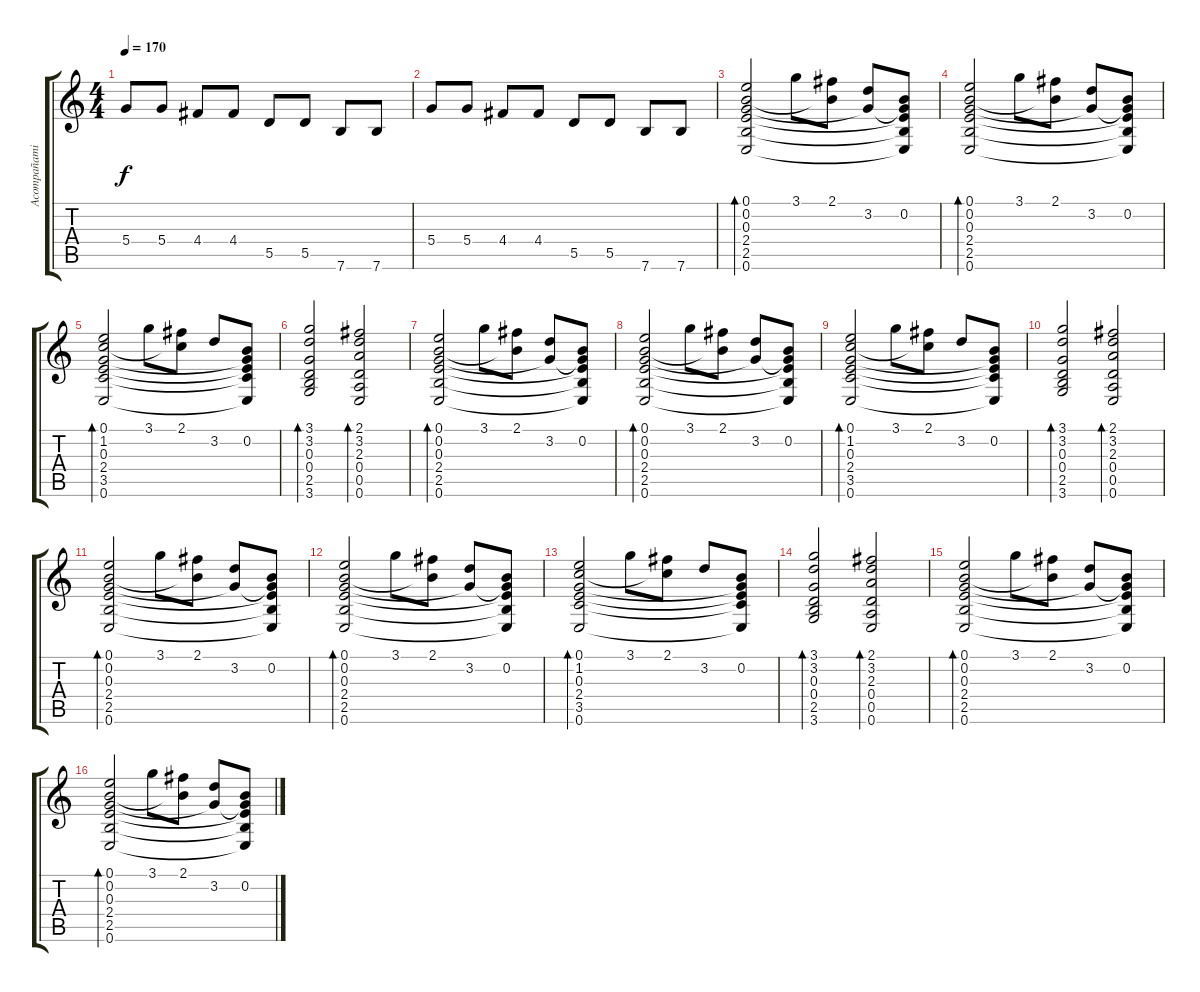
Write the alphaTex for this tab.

\track ("Acompañamiento" "Acompañami") {instrument acousticguitarnylon}
\staff {score tabs}
\tuning (E4 B3 G3 D3 A2 E2) {hide}
\ts (4 4)
\tempo 170
\clef g2
\ks c
5.4.8{dy f} 5.4.8 4.4.8 4.4.8 5.5.8 5.5.8 7.6.8 7.6.8 |
5.4.8 5.4.8 4.4.8 4.4.8 5.5.8 5.5.8 7.6.8 7.6.8 |
(0.1 0.2 0.3 2.4 2.5 0.6).2{bd 120} 3.1.8 (2.1 0.2{t}).8 (3.2 0.3{t}).8 (0.2 0.3{t} 2.4{t} 2.5{t} 0.6{t}).8 |
(0.1 0.2 0.3 2.4 2.5 0.6).2{bd 120} 3.1.8 (2.1 0.2{t}).8 (3.2 0.3{t}).8 (0.2 0.3{t} 2.4{t} 2.5{t} 0.6{t}).8 |
(0.1 1.2 0.3 2.4 3.5 0.6).2{bd 120} 3.1.8 (2.1 1.2{t}).8 3.2.8 (0.2 0.3{t} 2.4{t} 3.5{t} 0.6{t}).8 |
(3.1 3.2 0.3 0.4 2.5 3.6).2{bd 120} (2.1 3.2 2.3 0.4 0.5 0.6).2{bd 120} |
(0.1 0.2 0.3 2.4 2.5 0.6).2{bd 120} 3.1.8 (2.1 0.2{t}).8 (3.2 0.3{t}).8 (0.2 0.3{t} 2.4{t} 2.5{t} 0.6{t}).8 |
(0.1 0.2 0.3 2.4 2.5 0.6).2{bd 120} 3.1.8 (2.1 0.2{t}).8 (3.2 0.3{t}).8 (0.2 0.3{t} 2.4{t} 2.5{t} 0.6{t}).8 |
(0.1 1.2 0.3 2.4 3.5 0.6).2{bd 120} 3.1.8 (2.1 1.2{t}).8 3.2.8 (0.2 0.3{t} 2.4{t} 3.5{t} 0.6{t}).8 |
(3.1 3.2 0.3 0.4 2.5 3.6).2{bd 120} (2.1 3.2 2.3 0.4 0.5 0.6).2{bd 120} |
(0.1 0.2 0.3 2.4 2.5 0.6).2{bd 120} 3.1.8 (2.1 0.2{t}).8 (3.2 0.3{t}).8 (0.2 0.3{t} 2.4{t} 2.5{t} 0.6{t}).8 |
(0.1 0.2 0.3 2.4 2.5 0.6).2{bd 120} 3.1.8 (2.1 0.2{t}).8 (3.2 0.3{t}).8 (0.2 0.3{t} 2.4{t} 2.5{t} 0.6{t}).8 |
(0.1 1.2 0.3 2.4 3.5 0.6).2{bd 120} 3.1.8 (2.1 1.2{t}).8 3.2.8 (0.2 0.3{t} 2.4{t} 3.5{t} 0.6{t}).8 |
(3.1 3.2 0.3 0.4 2.5 3.6).2{bd 120} (2.1 3.2 2.3 0.4 0.5 0.6).2{bd 120} |
(0.1 0.2 0.3 2.4 2.5 0.6).2{bd 120} 3.1.8 (2.1 0.2{t}).8 (3.2 0.3{t}).8 (0.2 0.3{t} 2.4{t} 2.5{t} 0.6{t}).8 |
(0.1 0.2 0.3 2.4 2.5 0.6).2{bd 120} 3.1.8 (2.1 0.2{t}).8 (3.2 0.3{t}).8 (0.2 0.3{t} 2.4{t} 2.5{t} 0.6{t}).8
